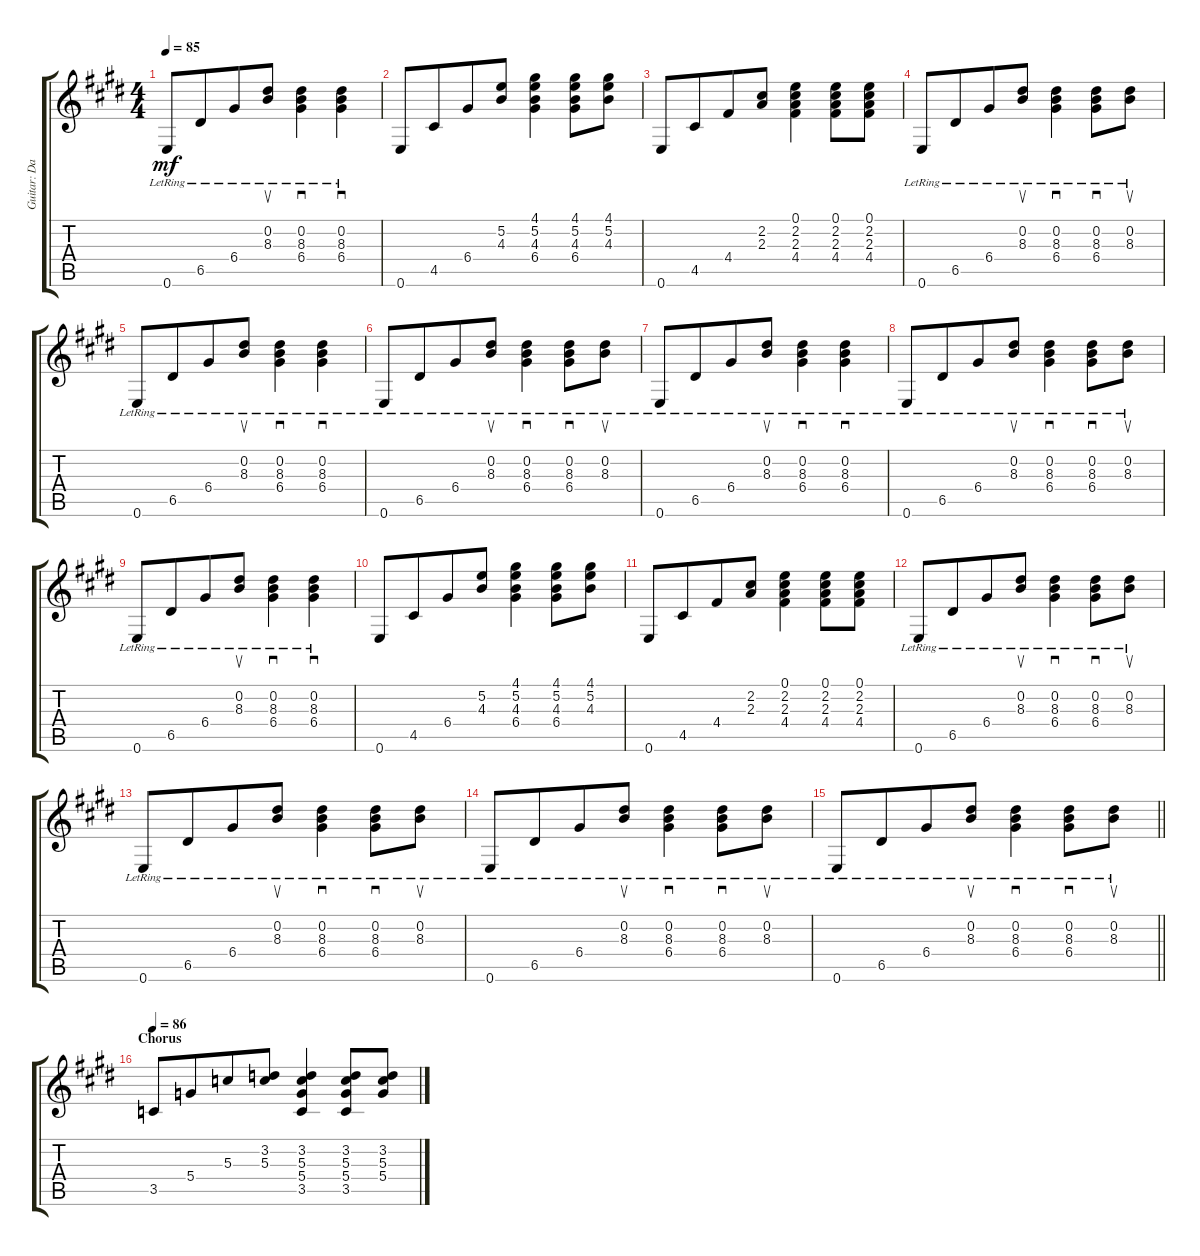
\track ("Guitar: David" "Guitar: Da") {instrument overdrivenguitar}
\staff {score tabs}
\tuning (E4 B3 G3 D3 A2 E2) {hide}
\ts (4 4)
\tempo 85
\clef g2
\ks e
0.6{lr}.8{dy mf} 6.5{lr}.8{beam merge} 6.4{lr}.8 (0.2{lr} 8.3{lr}).8{su} (0.2{lr} 8.3{lr} 6.4{lr}).4{sd} (0.2{lr} 8.3{lr} 6.4{lr}).4{sd} |
0.6.8 4.5.8{beam merge} 6.4.8 (5.2 4.3).8 (4.1 5.2 4.3 6.4).4 (4.1 5.2 4.3 6.4).8 (4.1 5.2 4.3).8 |
0.6.8 4.5.8{beam merge} 4.4.8 (2.2 2.3).8 (0.1 2.2 2.3 4.4).4 (0.1 2.2 2.3 4.4).8 (0.1 2.2 2.3 4.4).8 |
0.6{lr}.8 6.5{lr}.8{beam merge} 6.4{lr}.8 (0.2{lr} 8.3{lr}).8{su} (0.2{lr} 8.3{lr} 6.4{lr}).4{sd} (0.2{lr} 8.3{lr} 6.4{lr}).8{sd} (0.2{lr} 8.3{lr}).8{su} |
0.6{lr}.8 6.5{lr}.8{beam merge} 6.4{lr}.8 (0.2{lr} 8.3{lr}).8{su} (0.2{lr} 8.3{lr} 6.4{lr}).4{sd} (0.2{lr} 8.3{lr} 6.4{lr}).4{sd} |
0.6{lr}.8 6.5{lr}.8{beam merge} 6.4{lr}.8 (0.2{lr} 8.3{lr}).8{su} (0.2{lr} 8.3{lr} 6.4{lr}).4{sd} (0.2{lr} 8.3{lr} 6.4{lr}).8{sd} (0.2{lr} 8.3{lr}).8{su} |
0.6{lr}.8 6.5{lr}.8{beam merge} 6.4{lr}.8 (0.2{lr} 8.3{lr}).8{su} (0.2{lr} 8.3{lr} 6.4{lr}).4{sd} (0.2{lr} 8.3{lr} 6.4{lr}).4{sd} |
0.6{lr}.8 6.5{lr}.8{beam merge} 6.4{lr}.8 (0.2{lr} 8.3{lr}).8{su} (0.2{lr} 8.3{lr} 6.4{lr}).4{sd} (0.2{lr} 8.3{lr} 6.4{lr}).8{sd} (0.2{lr} 8.3{lr}).8{su} |
0.6{lr}.8 6.5{lr}.8{beam merge} 6.4{lr}.8 (0.2{lr} 8.3{lr}).8{su} (0.2{lr} 8.3{lr} 6.4{lr}).4{sd} (0.2{lr} 8.3{lr} 6.4{lr}).4{sd} |
0.6.8 4.5.8{beam merge} 6.4.8 (5.2 4.3).8 (4.1 5.2 4.3 6.4).4 (4.1 5.2 4.3 6.4).8 (4.1 5.2 4.3).8 |
0.6.8 4.5.8{beam merge} 4.4.8 (2.2 2.3).8 (0.1 2.2 2.3 4.4).4 (0.1 2.2 2.3 4.4).8 (0.1 2.2 2.3 4.4).8 |
0.6{lr}.8 6.5{lr}.8{beam merge} 6.4{lr}.8 (0.2{lr} 8.3{lr}).8{su} (0.2{lr} 8.3{lr} 6.4{lr}).4{sd} (0.2{lr} 8.3{lr} 6.4{lr}).8{sd} (0.2{lr} 8.3{lr}).8{su} |
0.6{lr}.8 6.5{lr}.8{beam merge} 6.4{lr}.8 (0.2{lr} 8.3{lr}).8{su} (0.2{lr} 8.3{lr} 6.4{lr}).4{sd} (0.2{lr} 8.3{lr} 6.4{lr}).8{sd} (0.2{lr} 8.3{lr}).8{su} |
0.6{lr}.8 6.5{lr}.8{beam merge} 6.4{lr}.8 (0.2{lr} 8.3{lr}).8{su} (0.2{lr} 8.3{lr} 6.4{lr}).4{sd} (0.2{lr} 8.3{lr} 6.4{lr}).8{sd} (0.2{lr} 8.3{lr}).8{su} |
\barLineRight lightlight
0.6{lr}.8 6.5{lr}.8{beam merge} 6.4{lr}.8 (0.2{lr} 8.3{lr}).8{su} (0.2{lr} 8.3{lr} 6.4{lr}).4{sd} (0.2{lr} 8.3{lr} 6.4{lr}).8{sd} (0.2{lr} 8.3{lr}).8{su} |
\section ("" "Chorus")
\tempo 86
3.5.8 5.4.8{beam merge} 5.3.8 (3.2 5.3).8 (3.2 5.3 5.4 3.5).4 (3.2 5.3 5.4 3.5).8 (3.2 5.3 5.4).8
